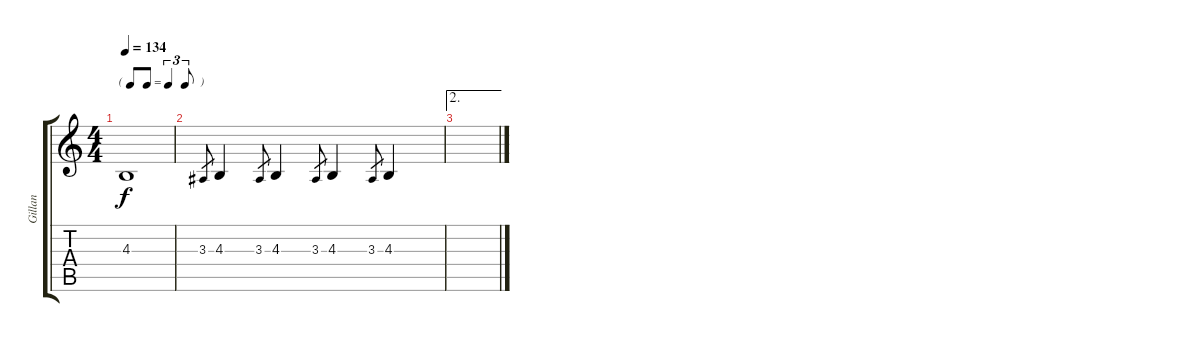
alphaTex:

\track ("Gillan" "Gillan") {instrument oboe}
\staff {score tabs}
\tuning (E4 B3 G3 D3 A2 E2) {hide}
\ts (4 4)
\tf triplet8th
\tempo 134
\clef g2
\ks c
4.3.1{dy f} |
3.3.8{gr} 4.3.4 3.3.8{gr} 4.3.4 3.3.8{gr} 4.3.4 3.3.8{gr} 4.3.4 |
\ae 2
